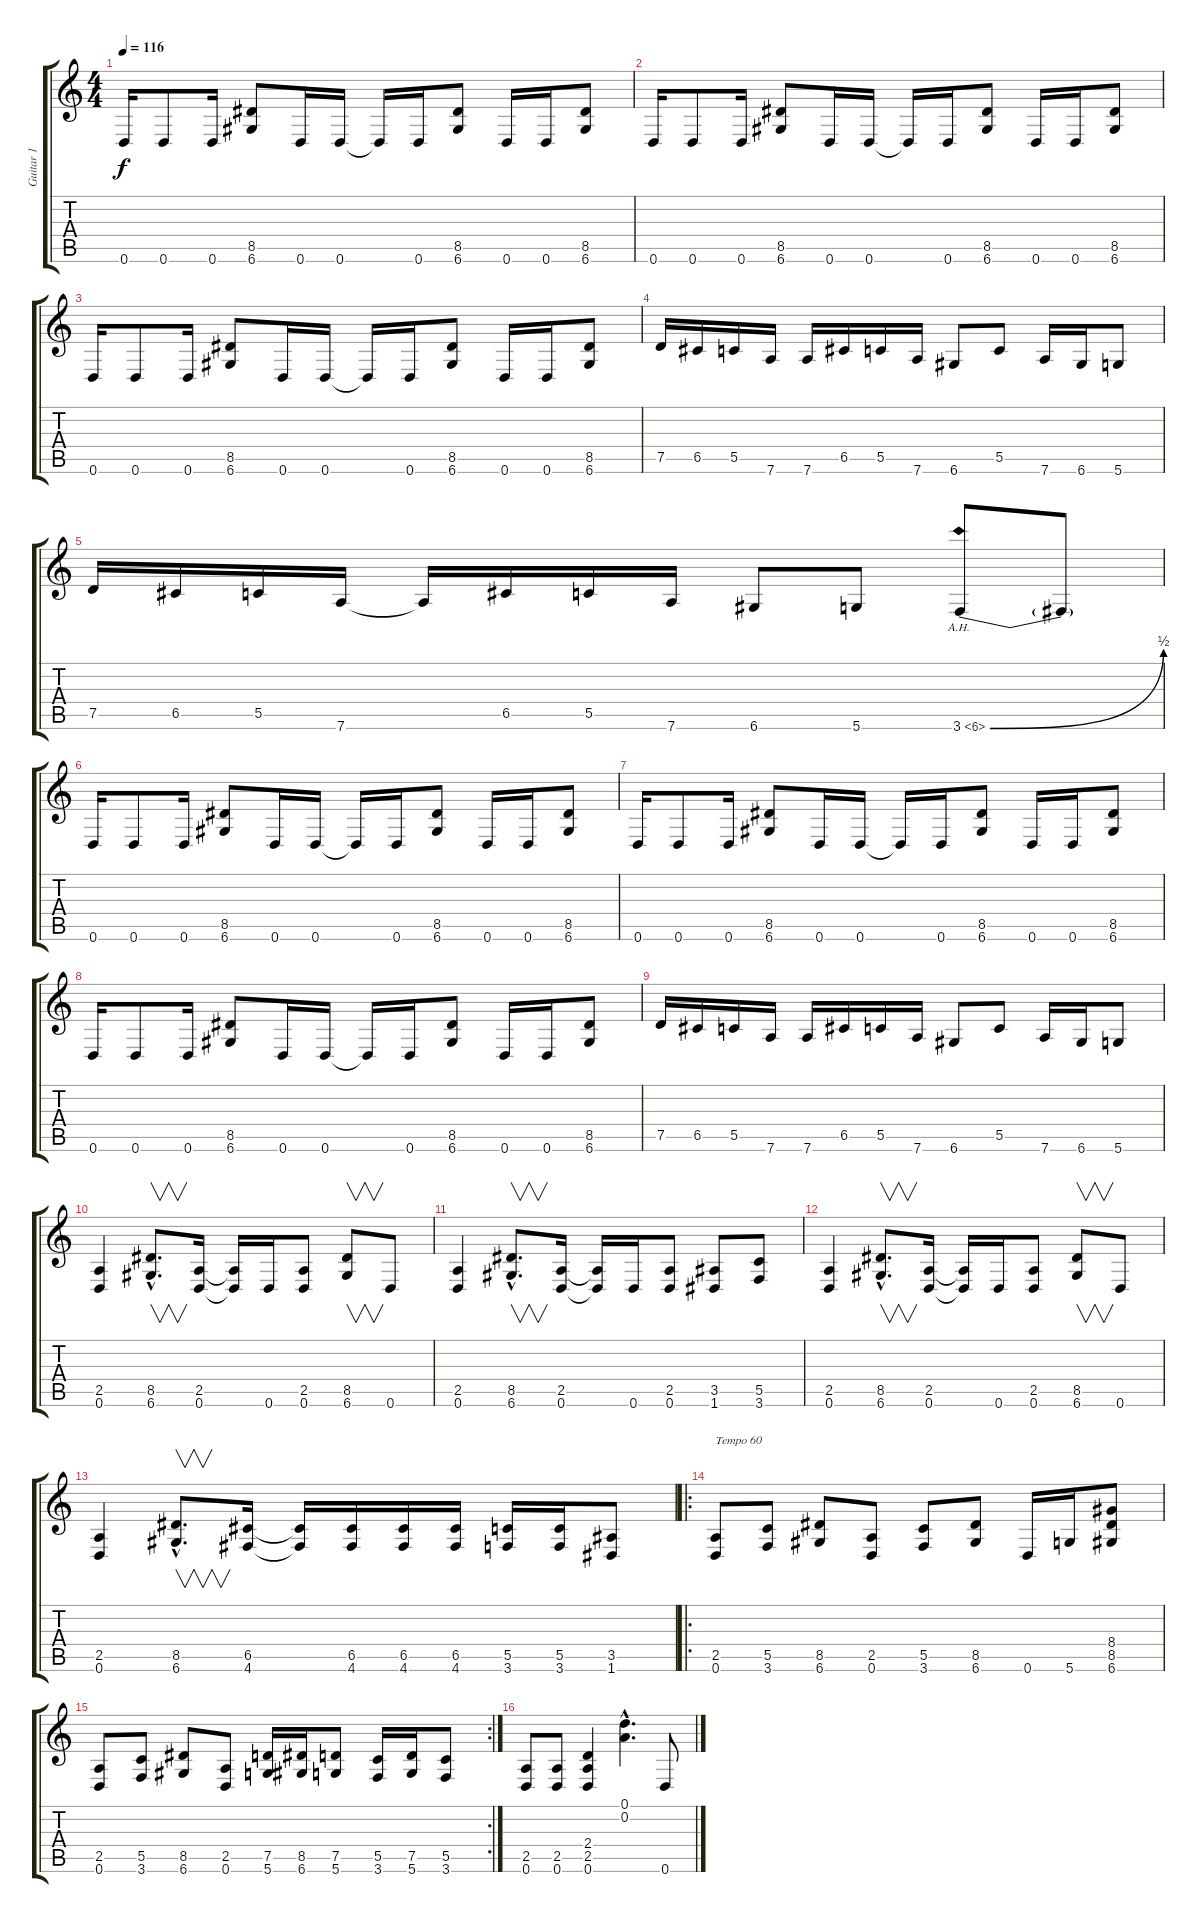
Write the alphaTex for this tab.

\track ("Guitar 1" "Guitar 1") {instrument distortionguitar}
\staff {score tabs}
\tuning (D4 A3 F3 C3 G2 D2) {hide}
\ts (4 4)
\tempo 116
\clef g2
\ks c
0.6.16{dy f} 0.6.8 0.6.16 (8.5 6.6).8 0.6.16 0.6.16 0.6{t}.16 0.6.16 (8.5 6.6).8 0.6.16 0.6.16 (8.5 6.6).8 |
0.6.16 0.6.8 0.6.16 (8.5 6.6).8 0.6.16 0.6.16 0.6{t}.16 0.6.16 (8.5 6.6).8 0.6.16 0.6.16 (8.5 6.6).8 |
0.6.16 0.6.8 0.6.16 (8.5 6.6).8 0.6.16 0.6.16 0.6{t}.16 0.6.16 (8.5 6.6).8 0.6.16 0.6.16 (8.5 6.6).8 |
7.5.16 6.5.16 5.5.16 7.6.16 7.6.16 6.5.16 5.5.16 7.6.16 6.6.8 5.5.8 7.6.16 6.6.16 5.6.8 |
7.5.16 6.5.16 5.5.16 7.6.16 7.6{t}.16 6.5.16 5.5.16 7.6.16 6.6.8 5.6.8 3.6{be (bend 0 0 60 2) ah 3}.8 3.6{t}.8 |
0.6.16 0.6.8 0.6.16 (8.5 6.6).8 0.6.16 0.6.16 0.6{t}.16 0.6.16 (8.5 6.6).8 0.6.16 0.6.16 (8.5 6.6).8 |
0.6.16 0.6.8 0.6.16 (8.5 6.6).8 0.6.16 0.6.16 0.6{t}.16 0.6.16 (8.5 6.6).8 0.6.16 0.6.16 (8.5 6.6).8 |
0.6.16 0.6.8 0.6.16 (8.5 6.6).8 0.6.16 0.6.16 0.6{t}.16 0.6.16 (8.5 6.6).8 0.6.16 0.6.16 (8.5 6.6).8 |
7.5.16 6.5.16 5.5.16 7.6.16 7.6.16 6.5.16 5.5.16 7.6.16 6.6.8 5.5.8 7.6.16 6.6.16 5.6.8 |
(2.5 0.6).4 (8.5{hac} 6.6{hac}).8{v d} (2.5 0.6).16 (2.5{t} 0.6{t}).16 0.6.16 (2.5 0.6).8 (8.5 6.6).8{v} 0.6.8 |
(2.5 0.6).4 (8.5{hac} 6.6{hac}).8{v d} (2.5 0.6).16 (2.5{t} 0.6{t}).16 0.6.16 (2.5 0.6).8 (3.5 1.6).8 (5.5 3.6).8 |
(2.5 0.6).4 (8.5{hac} 6.6{hac}).8{v d} (2.5 0.6).16 (2.5{t} 0.6{t}).16 0.6.16 (2.5 0.6).8 (8.5 6.6).8{v} 0.6.8 |
(2.5 0.6).4 (8.5{hac} 6.6{hac}).8{v d} (6.5 4.6).16 (6.5{t} 4.6{t}).16 (6.5 4.6).16 (6.5 4.6).16 (6.5 4.6).16 (5.5 3.6).16 (5.5 3.6).16 (3.5 1.6).8 |
\ro
(2.5 0.6).8{txt "Tempo 60"} (5.5 3.6).8 (8.5 6.6).8 (2.5 0.6).8 (5.5 3.6).8 (8.5 6.6).8 0.6.16 5.6.16 (8.4 8.5 6.6).8 |
\rc 2
(2.5 0.6).8 (5.5 3.6).8 (8.5 6.6).8 (2.5 0.6).8 (7.5 5.6).16 (8.5 6.6).16 (7.5 5.6).8 (5.5 3.6).16 (7.5 5.6).16 (5.5 3.6).8 |
(2.5 0.6).8 (2.5 0.6).8 (2.4 2.5 0.6).4 (0.1{hac} 0.2{hac}).4{d} 0.6.8
